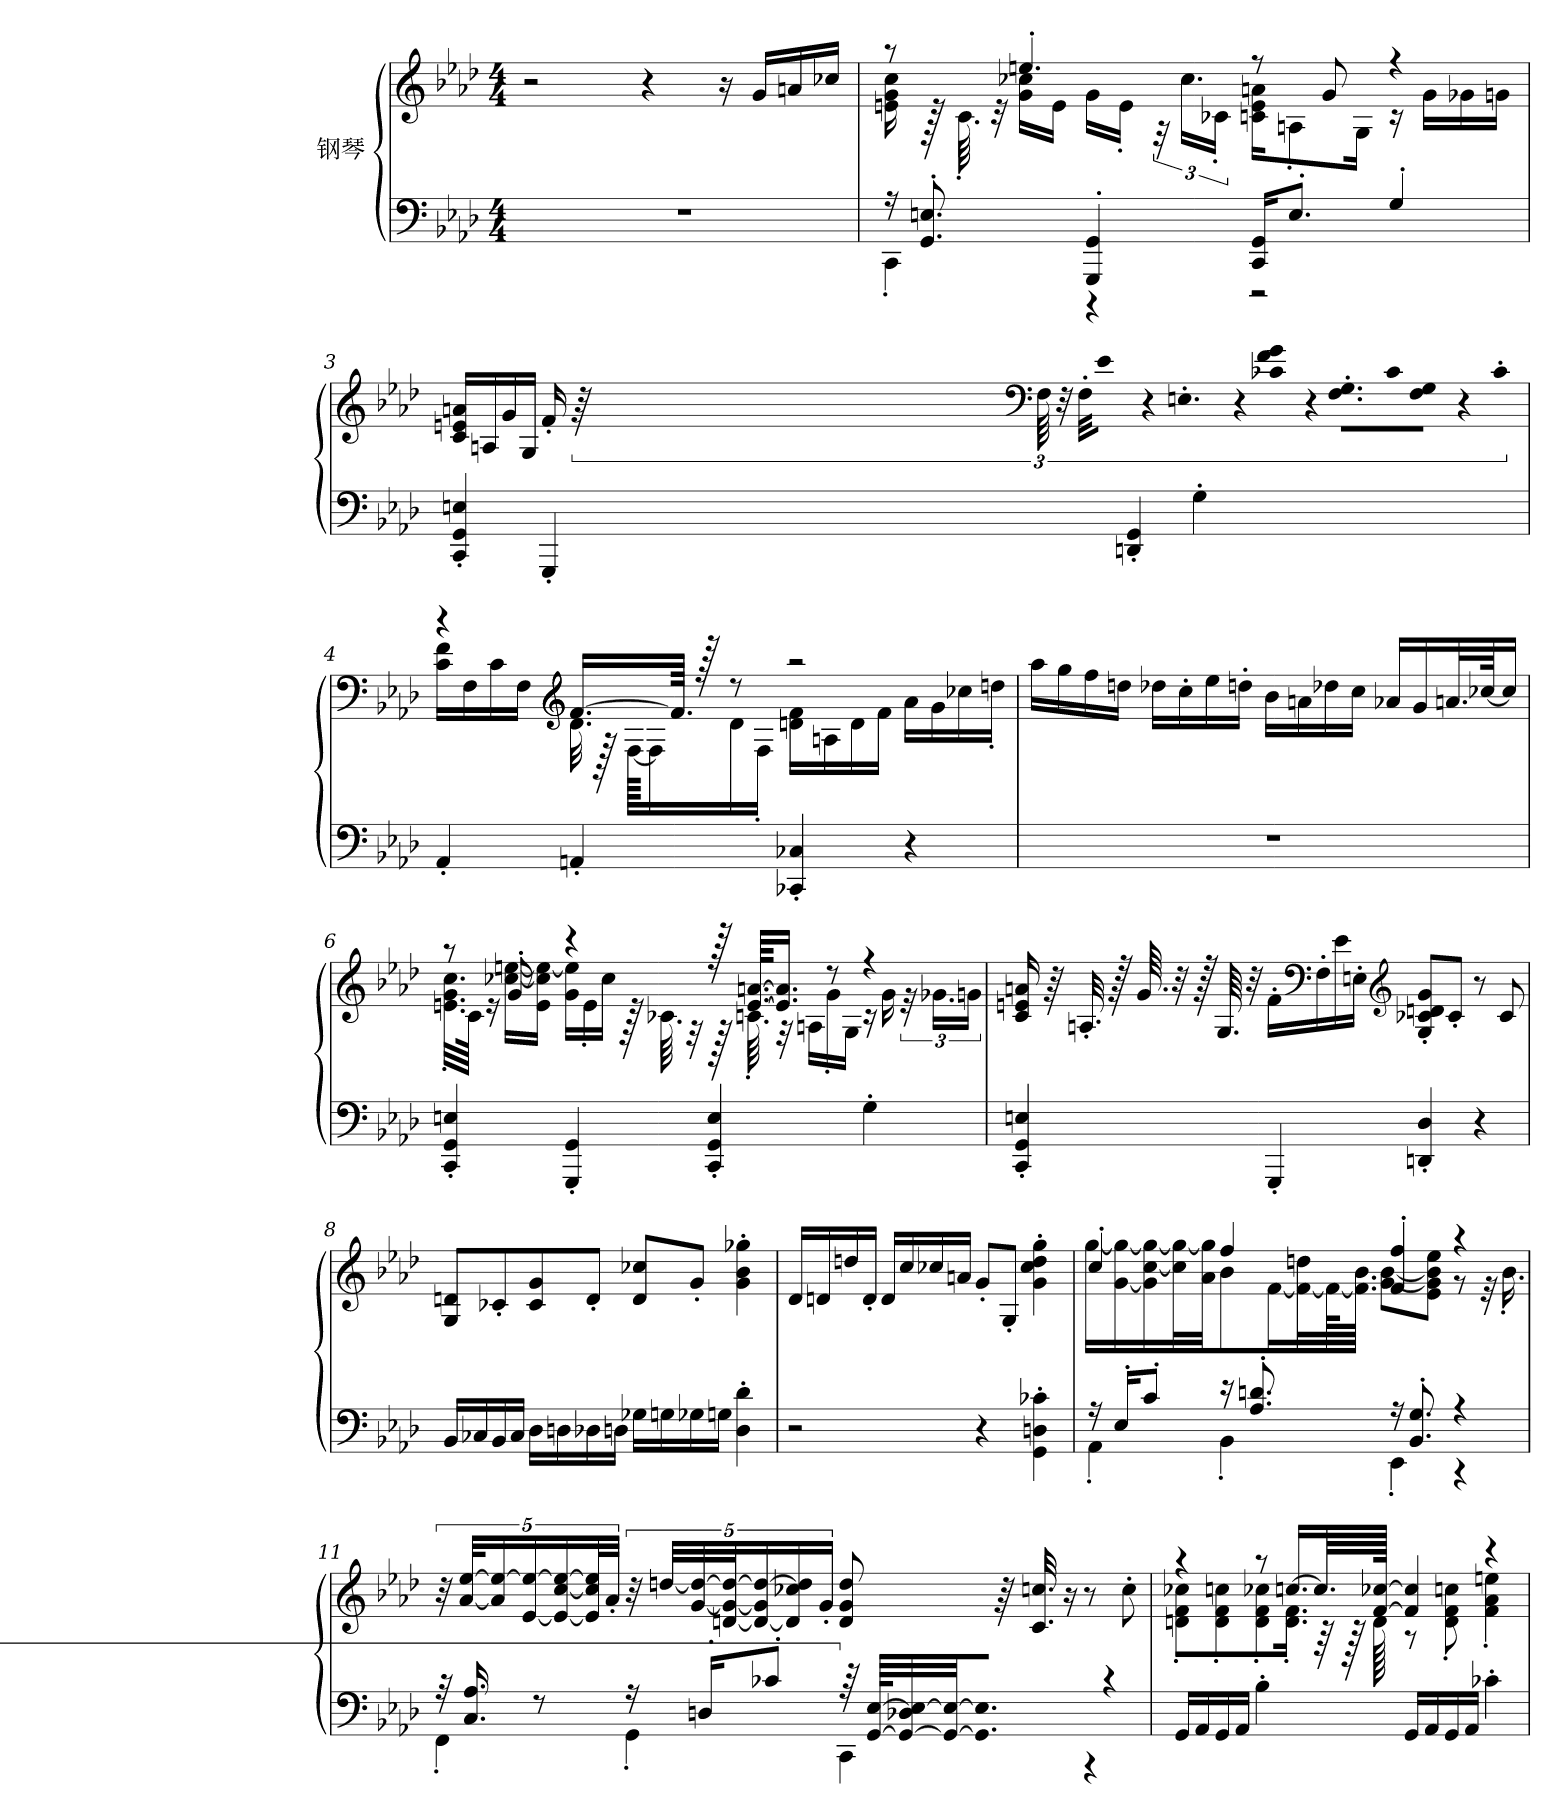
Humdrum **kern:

**kern	**kern
*part1	*part1
*staff2	*staff1
*I"钢琴	*
*clefF4	*clefG2
*k[b-e-a-d-]	*k[b-e-a-d-]
*M4/4	*M4/4
*MM60	*MM60
=1	=1
1r	2r
.	4r
.	16r
.	16g/LL
.	16an/
.	16cc-X/JJ
=2	=2
*^	*^
16r	4CC'\	8r	16en\ 16g\ 16cc\
8.GG/' 8.En/'	.	.	128r
.	.	.	64.c'\
.	.	.	32r
.	.	4.een'/	16g\ 16cc-X\LL
.	.	.	16e\JJ
4GGG/' 4GG/'	4r	.	16g\LL
.	.	.	16e'\JJ
.	.	.	48r
.	.	.	24.cc-\LL
.	.	.	24c-X'\JJ
16CC/ 16GG/KL	2r	8r	16cn\ 16e\ 16an\KL
8.E'/J	.	.	8An'\
.	.	8g/	.
.	.	.	16G\Jk
4G'/	.	4r	16r
.	.	.	16g\LL
.	.	.	16g-X\
.	.	.	16gn\JJ
*v	*v	*	*
*	*v	*v
!!LO:LB:g=z
=3	=3
4CC/' 4GG/' 4En/'	16c/ 16en/ 16an/LL
.	16An/
.	16g/
.	16G/JJ
4GGG'/	16f'/
.	96r
*	*clefF4
.	96F\
.	48r
.	48F'\KLL
.	16e\JJ
.	128r
.	64.En'\
.	32r
4DDn/' 4GG/'	16c-X\ 16f\ 16g\
.	64r
.	32.F\' 32.G\'KLL
.	16c-\
.	16F\ 16G\JJ
4G'\	8r
.	8c-'\
!!LO:LB:g=z
=4	=4
*	*^
4AA-'/	4r	16c\ 16f\LL
.	.	16F\
.	.	16c\
.	.	16F\JJ
*	*clefG2	*
4AAn'/	[16.f/LL	32.d-\
.	.	128r
.	.	[128F\KKKLL
.	.	16F\]
.	64.f/JJkk]	.
.	128r	.
.	8r	16d-\
.	.	16F'\JJ
4CC-X/' 4C-X/'	2r	16dn\ 16f\LL
.	.	16An\
.	.	16d\
.	.	16f\JJ
4r	.	16a-\LL
.	.	16g\
.	.	16cc-X\
.	.	16ddn'\JJ
*	*v	*v
!!LO:LB:g=z
=5	=5
1r	16aa-\LL
.	16gg\
.	16ff\
.	16ddn\JJ
.	16dd-X\LL
.	16cc'\
.	16ee-\
.	16ddn'\JJ
.	16b-\LL
.	16an\
.	16dd-X\
.	16cc\JJ
.	16a-X/LL
.	16g/
.	32.an/L
.	[64cc-X/JK
.	16cc-/JJ]
!!LO:LB:g=z
=6	=6
*	*^
4CC/' 4GG/' 4En/'	8r	32.en\' 32.g\' 32.cc\'LLL
.	.	64c\JJJk
.	.	16r
.	8g'/	[16cc-X\ [16een\LL
.	.	16e\ 16cc-\] 16ee\_JJ
4GGG/' 4GG/'	4r	16g\ 16ee\]LL
.	.	16e'\
.	.	16cc-\JJ
.	.	128r
.	.	64.c-X\
.	.	32r
4CC/' 4GG/' 4E/'	128r	128r
.	[64.e/ [64.an/KKLL	64.cn'\
.	16.e/] 16.a/]JJ	32r
.	.	16An\LL
.	8r	16g'\
.	.	16G\JJ
4G'\	4r	16r
.	.	16g\
.	.	48r
.	.	24.g-X\LL
.	.	24gn\JJ
*	*v	*v
!!LO:LB:g=z
=7	=7
4CC/' 4GG/' 4En/'	16c/ 16en/ 16an/
.	64r
.	32.An'/
.	128r
.	64.g/
.	32r
.	128r
.	64.G/
.	32r
4GGG'/	16f'\LL
*	*clefF4
.	16F'\
.	16e\
.	16En'\JJ
*	*clefG2
4DDn/' 4D-/'	8G/' 8c-X/' 8dn/' 8g/'L
.	8c-'/J
4r	8r
.	8c-/
!!LO:PB:g=z
=8	=8
16BB-/LL	8G/ 8dn/L
16C-X/	.
16BB-/	8c-X'/
16C-/JJ	.
16D-\LL	8c-/ 8g/
16Dn\	.
16D-X\	8d'/J
16Dn\JJ	.
16G-X\LL	8d/ 8cc-X/L
16Gn\	.
16G-X\	8g'/J
16Gn\JJ	.
4D\' 4d-\'	4g\' 4b-\' 4gg-X\'
=9	=9
2r	16d-/LL
.	16dn/
.	16ddn/
.	16d'/JJ
.	16d/LL
.	16cc/
.	16cc-X/
.	16an/JJ
4r	8g'/L
.	8G'/J
4GG\' 4Dn\' 4c-X\'	4g\' 4cc-\' 4dd\' 4gg\'
!!LO:LB:g=z
=10	=10
*^	*^
16r	4AA-'\	4cc'/	[16gg\LL
16E-'/KL	.	.	[16g\ 16gg\_
8c'/J	.	.	16g\] [16cc\ 16gg\_
.	.	.	32cc\] 32gg\_L
.	.	.	32a-\ 32gg\]JJ
16r	4BB-'\	4ff/	8b-\
8.A-/' 8.dn/'	.	.	.
.	.	.	[16f\L
.	.	.	32f\_ 32ddn\L
.	.	.	128f\KL_
.	.	.	64.f\] 64.b-\JJJJ
16r	4EE-'\	4f/' 4ff/'	[8g\ [8b-\L
8.BB-/' 8.G/'	.	.	.
.	.	.	8e-\ 8g\] 8b-\] 8ee-\J
4r	4r	4r	8r
.	.	.	32r
.	.	.	16.b-'\
*	*	*v	*v
!!LO:LB:g=z
=11	=11	=11
32r	4FF'\	40r
.	.	[40a-/ [40ee-/KLL
16.C/ 16.A-/	.	.
.	.	20a-/] 20ee-/_
.	.	[20e-/ 20ee-/_
8r	.	.
.	.	20e-/_ [20cc/ 20ee-/_
.	.	40e-/] 40cc/] 40ee-/]L
.	.	40a-'/JJJ
16r	4GG'\	40r
.	.	[40ddn/LLL
.	.	[40g/ 40dd/_
16Dn'/KL	.	.
.	.	[40dn/ 40g/_ 40dd/_J
.	.	20d/_ 20g/] 20dd/_
8c-X'/J	.	.
.	.	20d/] 20cc-X/ 20dd/]
.	.	20g'/JJ
96r	4CC\	8d/ 8g/ 8dd/
[96GG/ [96E-/KLLL	.	.
48GG/_ 48D-X/ 48E-/_	.	.
48GG/_ 48E-/_JJ	.	.
8.GG/] 8.E-/]J	.	.
.	.	64r
.	.	32.c/ 32.ccn/
.	.	16r
4r	4r	8r
.	.	8cc'\
*v	*v	*
!!LO:LB:g=z
=12	=12
*	*^
16GG/LL	4r	8dn\' 8f\' 8cc-X\'L
16AA-/	.	.
16GG/	.	8d\' 8f\' 8ccn\'
16AA-/JJ	.	.
4B-'\	8r	8d\' 8f\' 8cc-X\'
.	[16.ccn/LL	16.d\' 16.f\'Jk
.	64.cc/LL]	64r
.	.	128r
.	[128f/ [128cc-X/JJJJk	128d\
16GG/LL	4f/] 4cc-/]	8r
16AA-/	.	.
16GG/	.	8d\' 8f\' 8ccn\'
16AA-/JJ	.	.
4c-X'\	4r	4f\' 4a-\' 4een\'
*	*v	*v
=	=
*-	*-
